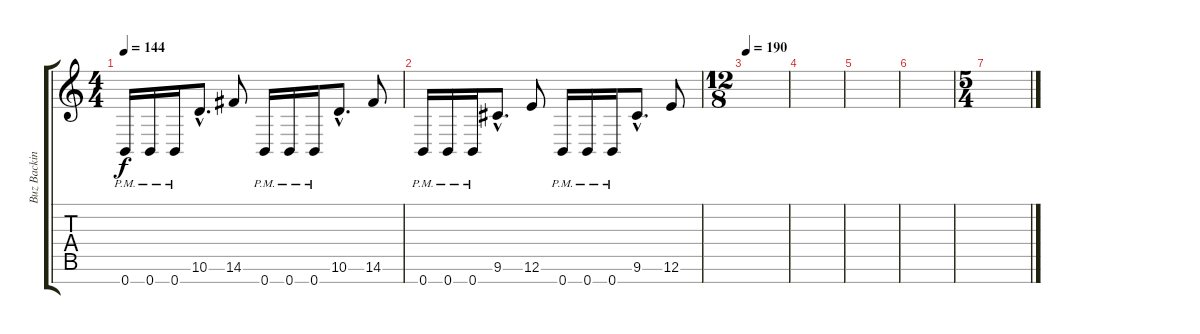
\track ("Buz Backing" "Buz Backin") {instrument distortionguitar}
\staff {score tabs}
\tuning (E4 B3 G3 D3 A2 E2 B1) {hide}
\ts (4 4)
\tempo 144
\clef g2
\ks c
0.7{pm}.16{dy f} 0.7{pm}.16 0.7{pm}.16 10.6{hac}.8{d} 14.6.8 0.7{pm}.16 0.7{pm}.16 0.7{pm}.16 10.6{hac}.8{d} 14.6.8 |
0.7{pm}.16 0.7{pm}.16 0.7{pm}.16 9.6{hac}.8{d} 12.6.8 0.7{pm}.16 0.7{pm}.16 0.7{pm}.16 9.6{hac}.8{d} 12.6.8 |
\ts (12 8)
\tempo 190
|
|
|
|
\ts (5 4)
